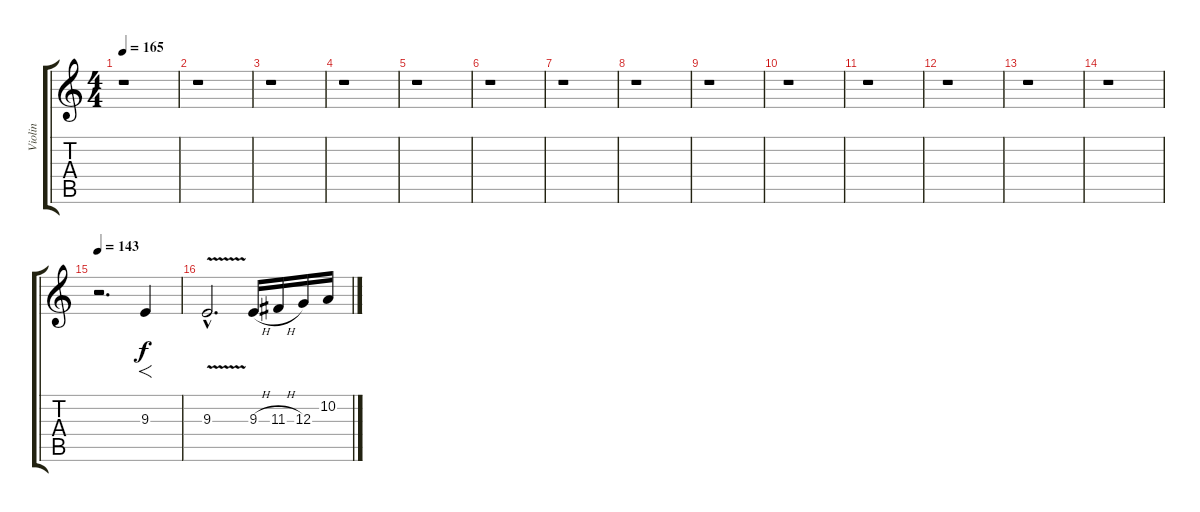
\track ("Violin" "Violin") {instrument violin}
\staff {score tabs}
\tuning (E4 B3 G3 D3 A2 E2) {hide}
\ts (4 4)
\tempo 165
\clef g2
\ks c
r.1{dy f} |
r.1 |
r.1 |
r.1 |
r.1 |
r.1 |
r.1 |
r.1 |
r.1 |
r.1 |
r.1 |
r.1 |
r.1 |
r.1 |
\tempo 143
r.2{d} 9.3.4{f} |
9.3{v hac}.2{d} 9.3{h}.16 11.3{h}.16 12.3.16 10.2{h}.16
